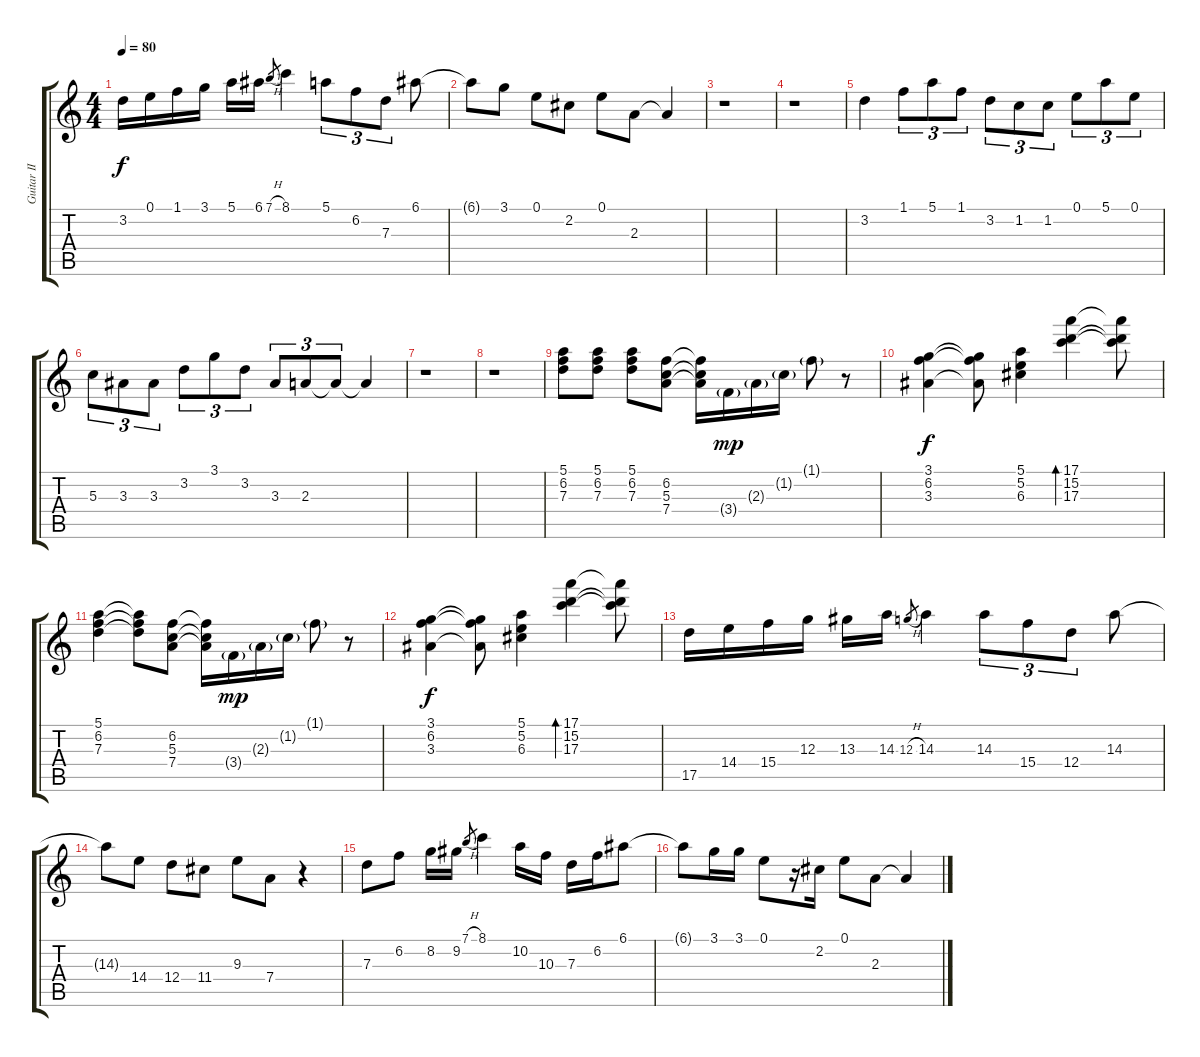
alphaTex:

\track ("Guitar II" "Guitar II") {instrument acousticguitarsteel}
\staff {score tabs}
\tuning (E4 B3 G3 D3 A2 E2) {hide}
\ts (4 4)
\tempo 80
\clef g2
\ks c
3.2.16{dy f} 0.1.16 1.1.16 3.1.16 5.1.16 6.1.16 7.1{h}.8{gr} 8.1.4 5.1.8{tu (3 2)} 6.2.8{tu (3 2)} 7.3.8{tu (3 2)} 6.1.8 |
6.1{t}.8 3.1.8 0.1.8 2.2.8 0.1.8 2.3.8 2.3{t}.4 |
r.1 |
r.1 |
3.2.4 1.1.8{tu (3 2)} 5.1.8{tu (3 2)} 1.1.8{tu (3 2)} 3.2.8{tu (3 2)} 1.2.8{tu (3 2)} 1.2.8{tu (3 2)} 0.1.8{tu (3 2)} 5.1.8{tu (3 2)} 0.1.8{tu (3 2)} |
5.3.8{tu (3 2)} 3.3.8{tu (3 2)} 3.3.8{tu (3 2)} 3.2.8{tu (3 2)} 3.1.8{tu (3 2)} 3.2.8{tu (3 2)} 3.3.8{tu (3 2)} 2.3.8{tu (3 2)} 2.3{t}.8{tu (3 2)} 2.3{t}.4 |
r.1 |
r.1 |
(5.1 6.2 7.3).8 (5.1 6.2 7.3).8 (5.1 6.2 7.3).8 (6.2 5.3 7.4).8 (6.2{t} 5.3{t} 7.4{t}).16 3.4{g}.16{dy mp} 2.3{g}.16 1.2{g}.16 1.1{g}.8 r.8 |
(3.1 6.2 3.3).4{dy f} (3.1{t} 6.2{t} 3.3{t}).8 (5.1 5.2 6.3).4 (17.1 15.2 17.3).4{bd 240} (17.1{t} 15.2{t} 17.3{t}).8 |
(5.1 6.2 7.3).4 (5.1{t} 6.2{t} 7.3{t}).8 (6.2 5.3 7.4).8 (6.2{t} 5.3{t} 7.4{t}).16 3.4{g}.16{dy mp} 2.3{g}.16 1.2{g}.16 1.1{g}.8 r.8 |
(3.1 6.2 3.3).4{dy f} (3.1{t} 6.2{t} 3.3{t}).8 (5.1 5.2 6.3).4 (17.1 15.2 17.3).4{bd 240} (17.1{t} 15.2{t} 17.3{t}).8 |
17.5.16 14.4.16 15.4.16 12.3.16 13.3.16 14.3.16 12.3{h}.8{gr} 14.3.4 14.3.8{tu (3 2)} 15.4.8{tu (3 2)} 12.4.8{tu (3 2)} 14.3.8 |
14.3{t}.8 14.4.8 12.4.8 11.4.8 9.3.8 7.4.8 r.4 |
7.3.8 6.2.8 8.2.16 9.2.16 7.1{h}.8{gr} 8.1.4 10.2.16 10.3.16 7.3.16 6.2.16 6.1.8 |
6.1{t}.8 3.1.16 3.1.16 0.1.8 r.16 2.2.16 0.1.8 2.3.8 2.3{t}.4
